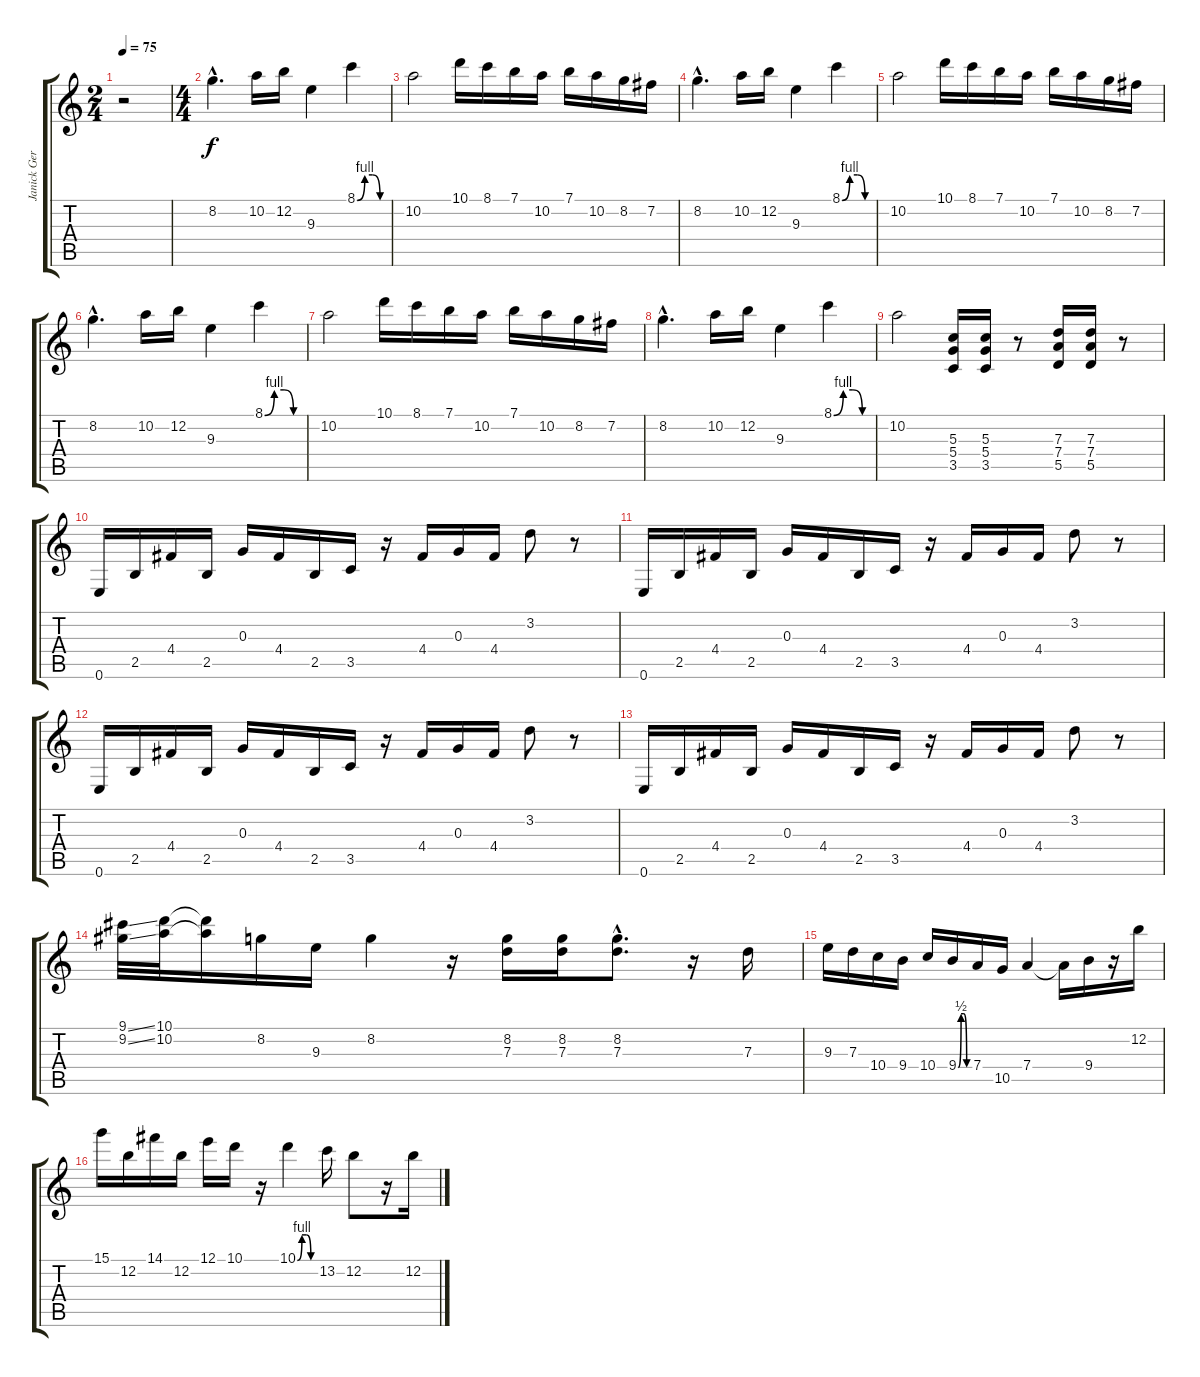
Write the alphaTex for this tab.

\track ("Janick Gers" "Janick Ger") {instrument distortionguitar}
\staff {score tabs}
\tuning (E4 B3 G3 D3 A2 E2) {hide}
\ts (2 4)
\tempo 75
\clef g2
\ks c
r.2{dy f} |
\ts (4 4)
8.2{hac}.4{d} 10.2.16 12.2.16 9.3.4 8.1{be (custom 0 0 15 4 30 4 45 0 60 0)}.4 |
10.2.2 10.1.16 8.1.16 7.1.16 10.2.16 7.1.16 10.2.16 8.2.16 7.2.16 |
8.2{hac}.4{d} 10.2.16 12.2.16 9.3.4 8.1{be (custom 0 0 15 4 30 4 45 0 60 0)}.4 |
10.2.2 10.1.16 8.1.16 7.1.16 10.2.16 7.1.16 10.2.16 8.2.16 7.2.16 |
8.2{hac}.4{d} 10.2.16 12.2.16 9.3.4 8.1{be (custom 0 0 15 4 30 4 45 0 60 0)}.4 |
10.2.2 10.1.16 8.1.16 7.1.16 10.2.16 7.1.16 10.2.16 8.2.16 7.2.16 |
8.2{hac}.4{d} 10.2.16 12.2.16 9.3.4 8.1{be (custom 0 0 15 4 30 4 45 0 60 0)}.4 |
10.2.2 (5.3 5.4 3.5).16 (5.3 5.4 3.5).16 r.8 (7.3 7.4 5.5).16 (7.3 7.4 5.5).16 r.8 |
0.6.16 2.5.16 4.4.16 2.5.16 0.3.16 4.4.16 2.5.16 3.5.16 r.16 4.4.16 0.3.16 4.4.16 3.2.8 r.8 |
0.6.16 2.5.16 4.4.16 2.5.16 0.3.16 4.4.16 2.5.16 3.5.16 r.16 4.4.16 0.3.16 4.4.16 3.2.8 r.8 |
0.6.16 2.5.16 4.4.16 2.5.16 0.3.16 4.4.16 2.5.16 3.5.16 r.16 4.4.16 0.3.16 4.4.16 3.2.8 r.8 |
0.6.16 2.5.16 4.4.16 2.5.16 0.3.16 4.4.16 2.5.16 3.5.16 r.16 4.4.16 0.3.16 4.4.16 3.2.8 r.8 |
(9.1{ss} 9.2{ss}).32 (10.1 10.2).32 (10.1{t} 10.2{t}).16 8.2.16 9.3.16 8.2.4 r.16 (8.2 7.3).16 (8.2 7.3).16 (8.2{hac} 7.3{hac}).8{d} r.16 7.3.16 |
9.3.16 7.3.16 10.4.16 9.4.16 10.4.16 9.4{be (custom 0 0 15 2 30 2 45 0 60 0)}.16 7.4.16 10.5.16 7.4.4 7.4{t}.16 9.4.16 r.16 12.2.16 |
15.1.16 12.2.16 14.1.16 12.2.16 12.1.16 10.1.16 r.16 10.1{be (custom 0 0 15 4 30 4 45 0 60 0)}.4 13.2.16 12.2.8 r.16 12.2.16
